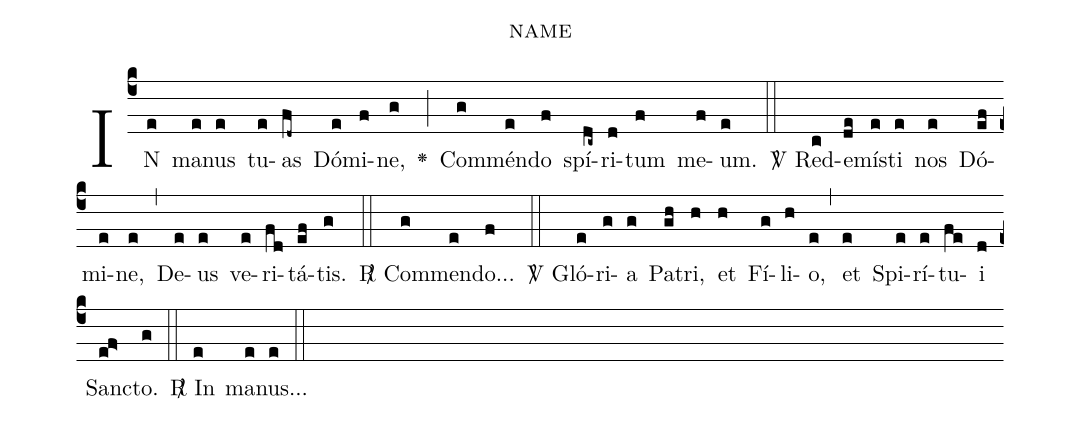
name: name;
%%
(c4)IN(e) ma(e)nus(e) tu(e)as(fd~) Dó(e)mi(f)ne,(g) <v>\greheightstar</v>(;) Com(g)mén(e)do(f) spí(dc~)ri(d)tum(f) me(f)um.(e) (::)

<v>\Vbar\space</v> Red(c)e(de)mí(e)sti(e) nos(e) Dó(ef)mi(e)ne,(e) (,) De(e)us(e) ve(e)ri(fd)tá(ef)tis.(g) (::)

<v>\Rbar\space</v> Com(g)men(e)do...(f) (::)

<v>\Vbar\space</v> Gló(e)ri(g)a(g) Pa(gh)tri,(h) et(h) Fí(g)li(h)o,(e) (,) et(e) Spi(e)rí(e)tu(fe)i(d) San(ef>)cto.(g) (::)

<v>\Rbar\space</v> In(e) ma(e)nus...(e) (::)
